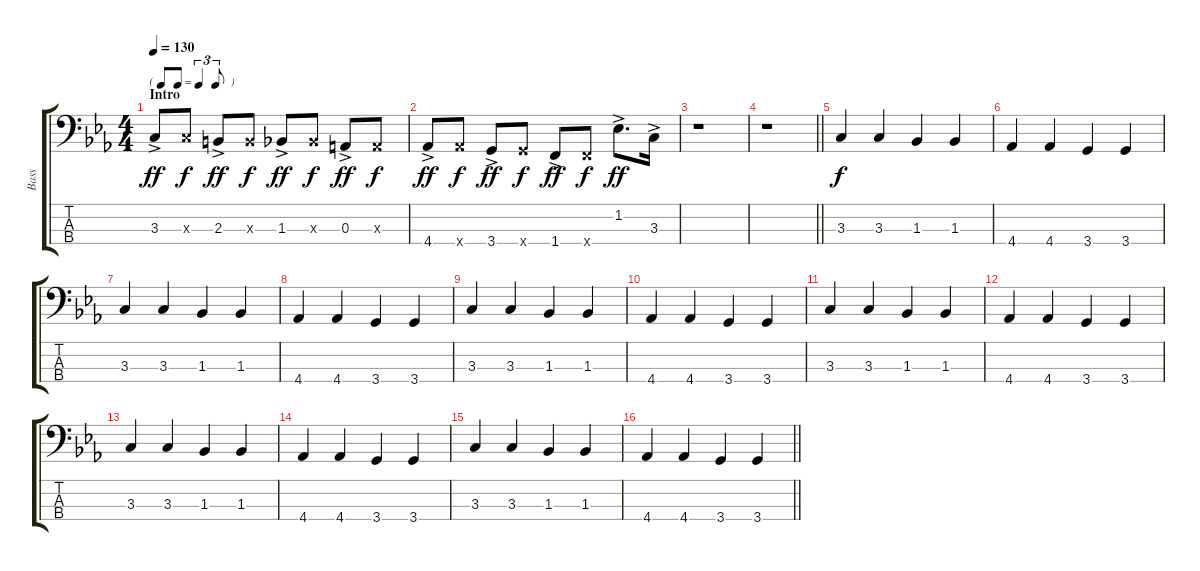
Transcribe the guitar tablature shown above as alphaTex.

\track ("Bass" "Bass") {instrument acousticbass}
\staff {score tabs}
\tuning (G2 D2 A1 E1) {hide}
\ts (4 4)
\tf triplet8th
\section ("" "Intro")
\tempo 130
\clef f4
\ks eb
3.3{ac}.8{dy ff instrument acousticbass} 3.3{x}.8{dy f} 2.3{ac}.8{dy ff} 2.3{x}.8{dy f} 1.3{ac}.8{dy ff} 1.3{x}.8{dy f} 0.3{ac}.8{dy ff} 0.3{x}.8{dy f} |
4.4{ac}.8{dy ff} 4.4{x}.8{dy f} 3.4{ac}.8{dy ff} 3.4{x}.8{dy f} 1.4{ac}.8{dy ff} 1.4{x}.8{dy f} 1.2{ac}.8{d dy ff} 3.3{ac}.16 |
r.1 |
\barLineRight lightlight
r.1 |
3.3.4{dy f} 3.3.4 1.3.4 1.3.4 |
4.4.4 4.4.4 3.4.4 3.4.4 |
3.3.4 3.3.4 1.3.4 1.3.4 |
4.4.4 4.4.4 3.4.4 3.4.4 |
3.3.4 3.3.4 1.3.4 1.3.4 |
4.4.4 4.4.4 3.4.4 3.4.4 |
3.3.4 3.3.4 1.3.4 1.3.4 |
4.4.4 4.4.4 3.4.4 3.4.4 |
3.3.4 3.3.4 1.3.4 1.3.4 |
4.4.4 4.4.4 3.4.4 3.4.4 |
3.3.4 3.3.4 1.3.4 1.3.4 |
\barLineRight lightlight
4.4.4 4.4.4 3.4.4 3.4.4
